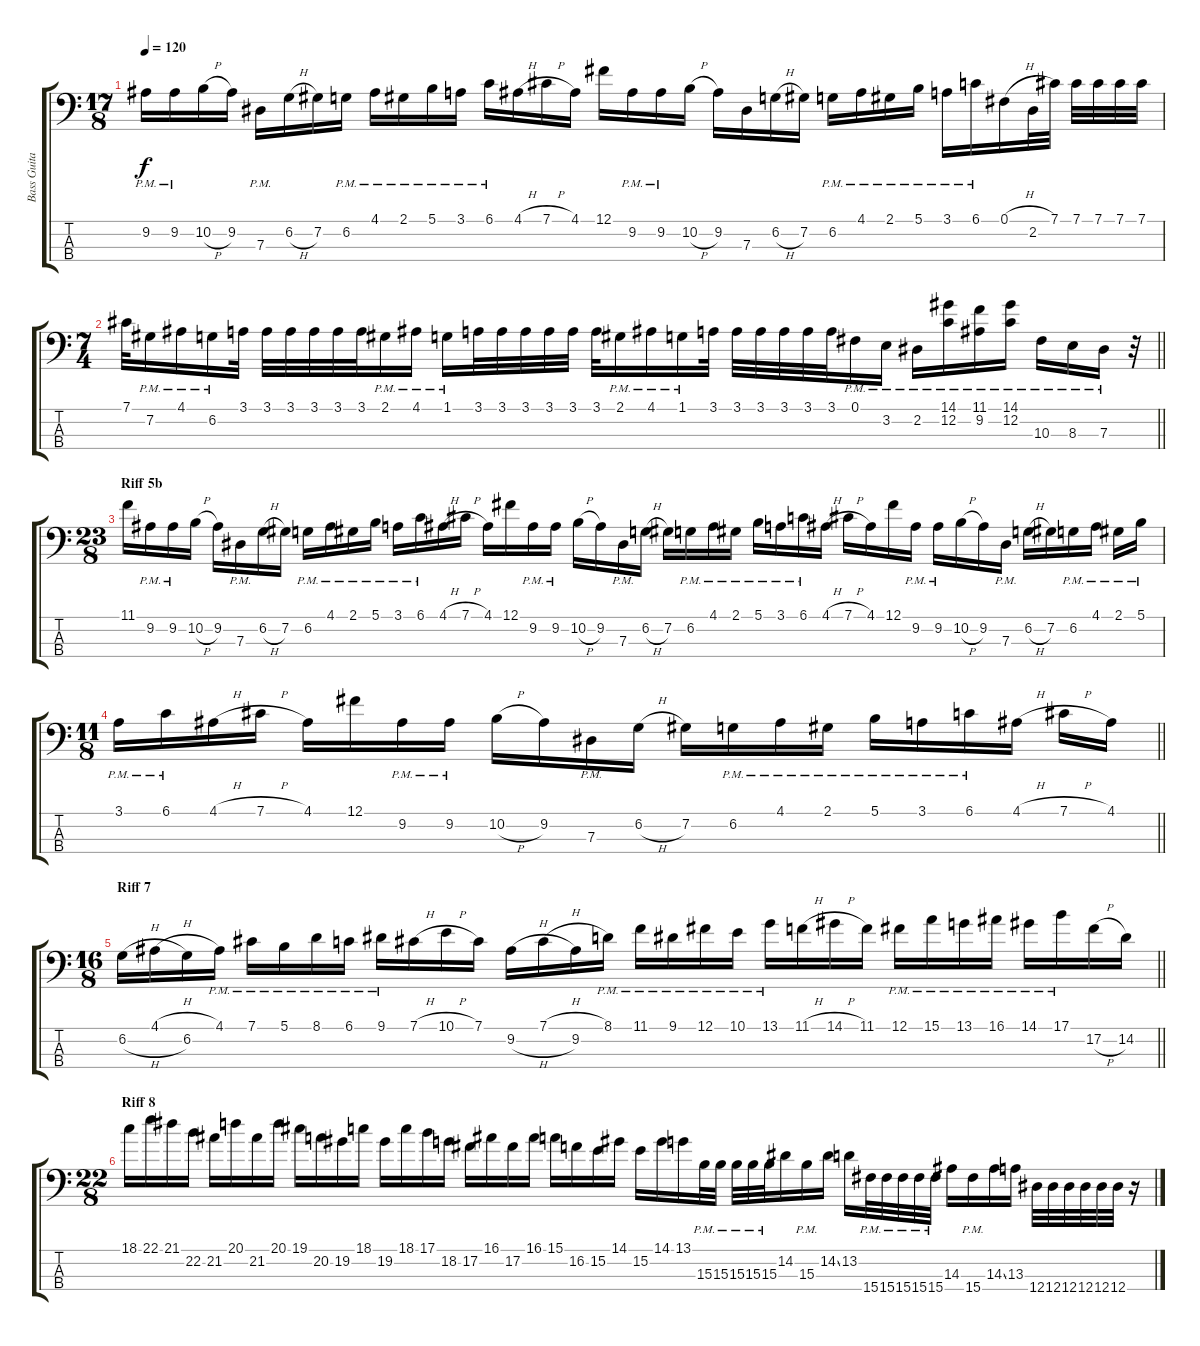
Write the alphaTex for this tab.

\track ("Bass Guitar" "Bass Guita") {instrument electricbassfinger}
\staff {score tabs}
\tuning (Gb2 Db2 Ab1 Eb1) {hide}
\ts (17 8)
\tempo 120
\clef f4
\ks c
9.2{pm}.16{dy f} 9.2{pm}.16 10.2{h}.16 9.2.16 7.3{pm}.16 6.2{h}.16 7.2.16 6.2{pm}.16 4.1{pm}.16 2.1{pm}.16 5.1{pm}.16 3.1{pm}.16 6.1{pm}.16 4.1{h}.16 7.1{h}.16 4.1.16 12.1.16 9.2{pm}.16 9.2{pm}.16 10.2{h}.16 9.2.16 7.3.16 6.2{h}.16 7.2.16 6.2{pm}.16 4.1{pm}.16 2.1{pm}.16 5.1{pm}.16 3.1{pm}.16 6.1{pm}.16 0.1{h}.16 2.2.32 7.1.32 7.1.32 7.1.32 7.1.32 7.1.32 |
\ts (7 4)
\barLineRight lightlight
7.1.32 7.2{pm}.16 4.1{pm}.16 6.2{pm}.16 3.1.32 3.1.32 3.1.32 3.1.32 3.1.32 3.1.32 2.1{pm}.16 4.1{pm}.16 1.1{pm}.16 3.1.32 3.1.32 3.1.32 3.1.32 3.1.32 3.1.32 2.1{pm}.16 4.1{pm}.16 1.1{pm}.16 3.1.32 3.1.32 3.1.32 3.1.32 3.1.32 3.1.32 0.1{pm}.16 3.2{pm}.16 2.2{pm}.16 (14.1 12.2{pm}).16 (11.1 9.2{pm}).16 (14.1 12.2{pm}).16 10.3{pm}.16 8.3{pm}.16 7.3{pm}.16 r.32 |
\ts (23 8)
\section ("" "Riff 5b")
11.1.16 9.2{pm}.16 9.2{pm}.16 10.2{h}.16 9.2.16 7.3{pm}.16 6.2{h}.16 7.2.16 6.2{pm}.16 4.1{pm}.16 2.1{pm}.16 5.1{pm}.16 3.1{pm}.16 6.1{pm}.16 4.1{h}.16 7.1{h}.16 4.1.16 12.1.16 9.2{pm}.16 9.2{pm}.16 10.2{h}.16 9.2.16 7.3{pm}.16 6.2{h}.16 7.2.16 6.2{pm}.16 4.1{pm}.16 2.1{pm}.16 5.1{pm}.16 3.1{pm}.16 6.1{pm}.16 4.1{h}.16 7.1{h}.16 4.1.16 12.1.16 9.2{pm}.16 9.2{pm}.16 10.2{h}.16 9.2.16 7.3{pm}.16 6.2{h}.16 7.2.16 6.2{pm}.16 4.1{pm}.16 2.1{pm}.16 5.1{pm}.16 |
\ts (11 8)
\barLineRight lightlight
3.1{pm}.16 6.1{pm}.16 4.1{h}.16 7.1{h}.16 4.1.16 12.1.16 9.2{pm}.16 9.2{pm}.16 10.2{h}.16 9.2.16 7.3{pm}.16 6.2{h}.16 7.2.16 6.2{pm}.16 4.1{pm}.16 2.1{pm}.16 5.1{pm}.16 3.1{pm}.16 6.1{pm}.16 4.1{h}.16 7.1{h}.16 4.1.16 |
\ts (16 8)
\section ("" "Riff 7")
\barLineRight lightlight
6.2{h}.16 4.1{h}.16 6.2.16 4.1{pm}.16 7.1{pm}.16 5.1{pm}.16 8.1{pm}.16 6.1{pm}.16 9.1{pm}.16 7.1{h}.16 10.1{h}.16 7.1.16 9.2{h}.16 7.1{h}.16 9.2.16 8.1{pm}.16 11.1{pm}.16 9.1{pm}.16 12.1{pm}.16 10.1{pm}.16 13.1{pm}.16 11.1{h}.16 14.1{h}.16 11.1.16 12.1{pm}.16 15.1{pm}.16 13.1{pm}.16 16.1{pm}.16 14.1{pm}.16 17.1{pm}.16 17.2{h}.16 14.2.16 |
\ts (22 8)
\section ("" "Riff 8")
18.1.16 22.1.16 21.1.16 22.2.16 21.2.16 20.1.16 21.2.16 20.1.16 19.1.16 20.2.16 19.2.16 18.1.16 19.2.16 18.1.16 17.1.16 18.2.16 17.2.16 16.1.16 17.2.16 16.1.16 15.1.16 16.2.16 15.2.16 14.1.16 15.2.16 14.1.16 13.1.16 15.3{pm}.32 15.3{pm}.32 15.3{pm}.32 15.3{pm}.32 15.3{pm}.32 14.2.16 15.3{pm}.16 14.2{ss}.16 13.2.16 15.4{pm}.32 15.4{pm}.32 15.4{pm}.32 15.4{pm}.32 15.4{pm}.32 14.3.16 15.4{pm}.16 14.3{ss}.16 13.3.16 12.4.32 12.4.32 12.4.32 12.4.32 12.4.32 12.4.32 r.16
